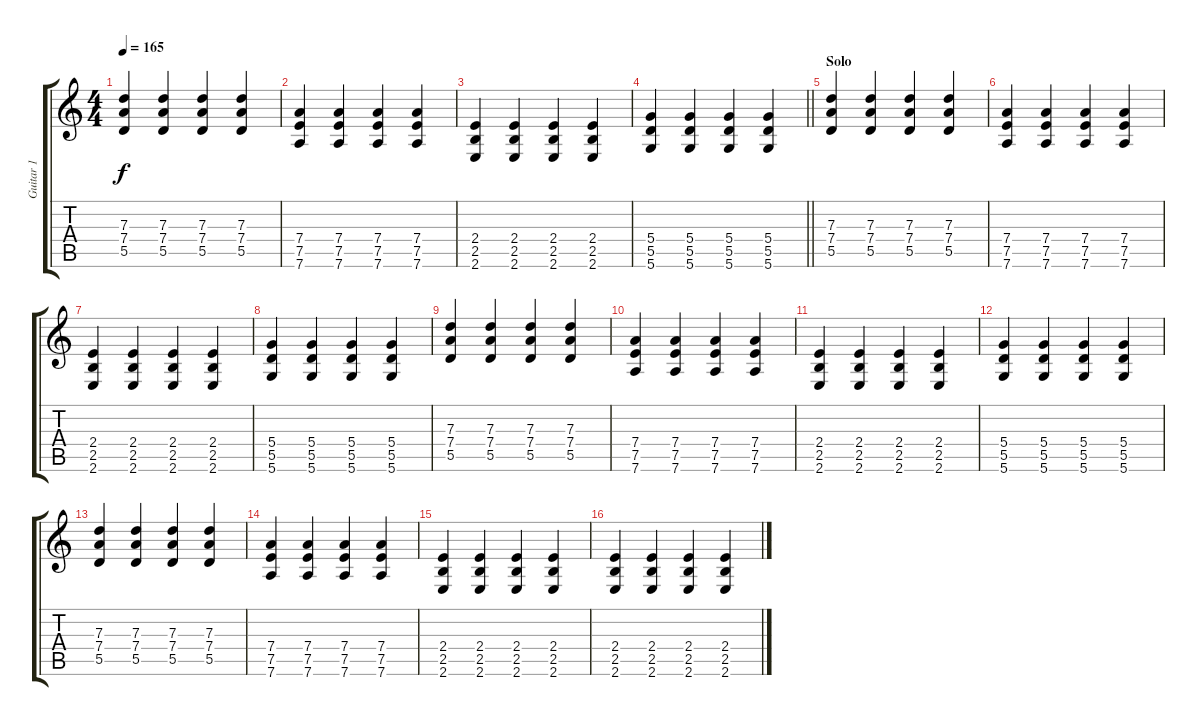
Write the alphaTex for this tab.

\track ("Guitar 1" "Guitar 1") {instrument overdrivenguitar}
\staff {score tabs}
\tuning (E4 B3 G3 D3 A2 D2) {hide}
\ts (4 4)
\tempo 165
\clef g2
\ks c
(7.3 7.4 5.5).4{dy f} (7.3 7.4 5.5).4 (7.3 7.4 5.5).4 (7.3 7.4 5.5).4 |
(7.4 7.5 7.6).4 (7.4 7.5 7.6).4 (7.4 7.5 7.6).4 (7.4 7.5 7.6).4 |
(2.4 2.5 2.6).4 (2.4 2.5 2.6).4 (2.4 2.5 2.6).4 (2.4 2.5 2.6).4 |
\barLineRight lightlight
(5.4 5.5 5.6).4 (5.4 5.5 5.6).4 (5.4 5.5 5.6).4 (5.4 5.5 5.6).4 |
\section ("" "Solo")
(7.3 7.4 5.5).4 (7.3 7.4 5.5).4 (7.3 7.4 5.5).4 (7.3 7.4 5.5).4 |
(7.4 7.5 7.6).4 (7.4 7.5 7.6).4 (7.4 7.5 7.6).4 (7.4 7.5 7.6).4 |
(2.4 2.5 2.6).4 (2.4 2.5 2.6).4 (2.4 2.5 2.6).4 (2.4 2.5 2.6).4 |
(5.4 5.5 5.6).4 (5.4 5.5 5.6).4 (5.4 5.5 5.6).4 (5.4 5.5 5.6).4 |
(7.3 7.4 5.5).4 (7.3 7.4 5.5).4 (7.3 7.4 5.5).4 (7.3 7.4 5.5).4 |
(7.4 7.5 7.6).4 (7.4 7.5 7.6).4 (7.4 7.5 7.6).4 (7.4 7.5 7.6).4 |
(2.4 2.5 2.6).4 (2.4 2.5 2.6).4 (2.4 2.5 2.6).4 (2.4 2.5 2.6).4 |
(5.4 5.5 5.6).4 (5.4 5.5 5.6).4 (5.4 5.5 5.6).4 (5.4 5.5 5.6).4 |
(7.3 7.4 5.5).4 (7.3 7.4 5.5).4 (7.3 7.4 5.5).4 (7.3 7.4 5.5).4 |
(7.4 7.5 7.6).4 (7.4 7.5 7.6).4 (7.4 7.5 7.6).4 (7.4 7.5 7.6).4 |
(2.4 2.5 2.6).4 (2.4 2.5 2.6).4 (2.4 2.5 2.6).4 (2.4 2.5 2.6).4 |
(2.4 2.5 2.6).4 (2.4 2.5 2.6).4 (2.4 2.5 2.6).4 (2.4 2.5 2.6).4
